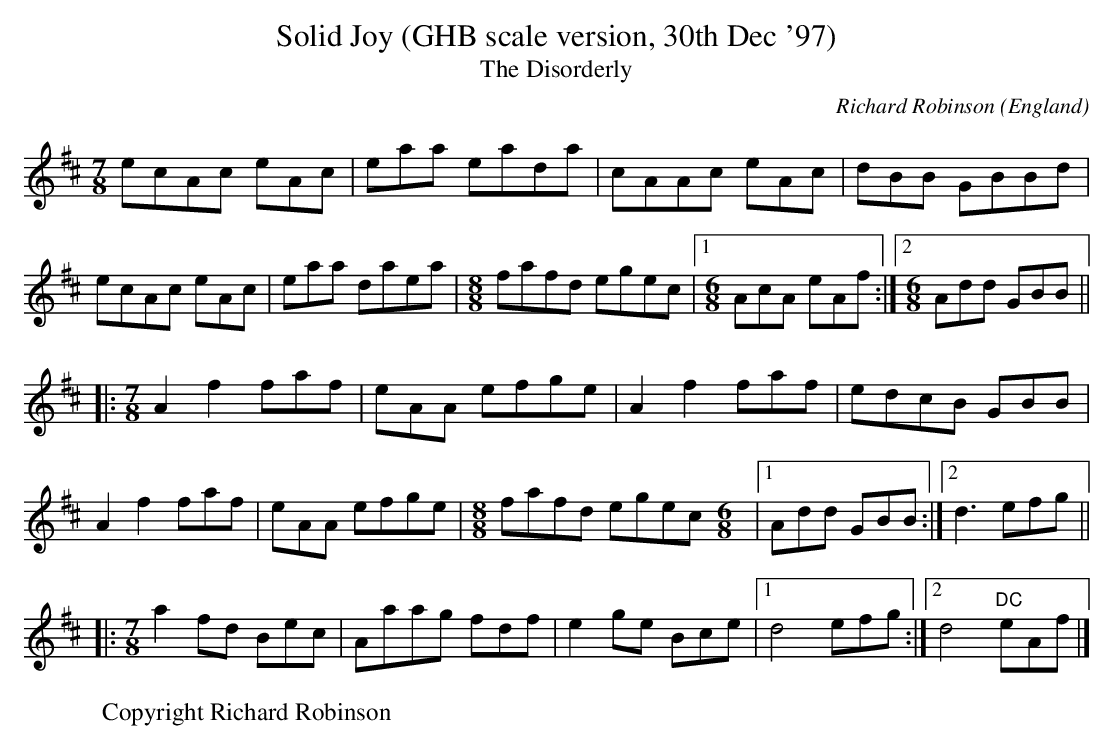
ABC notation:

X:1
T:Solid Joy (GHB scale version, 30th Dec '97)
T:Disorderly, The
O:England
M:7/8
C:Richard Robinson
K:D
ecAc eAc | eaa eada | cAAc eAc | dBB GBBd |
ecAc eAc | eaa daea | \
M:8/8
fafd egec  |1\
M:6/8
AcA eAf \
:|2 \
M:6/8
Add GBB ||
|:\
M:7/8
A2 f2 faf | eAA efge | \
A2 f2 faf | edcB GBB |
A2 f2 faf | eAA efge | \
M:8/8
fafd egec \
M:6/8
|1 Add GBB :|2 \
d3 efg ||
|:\
M:7/8
a2fd Bec| Aaag fdf  \
| e2ge Bce |1 \
d4 efg :|2 \
d4 "DC"eAf|]
W:Copyright Richard Robinson
